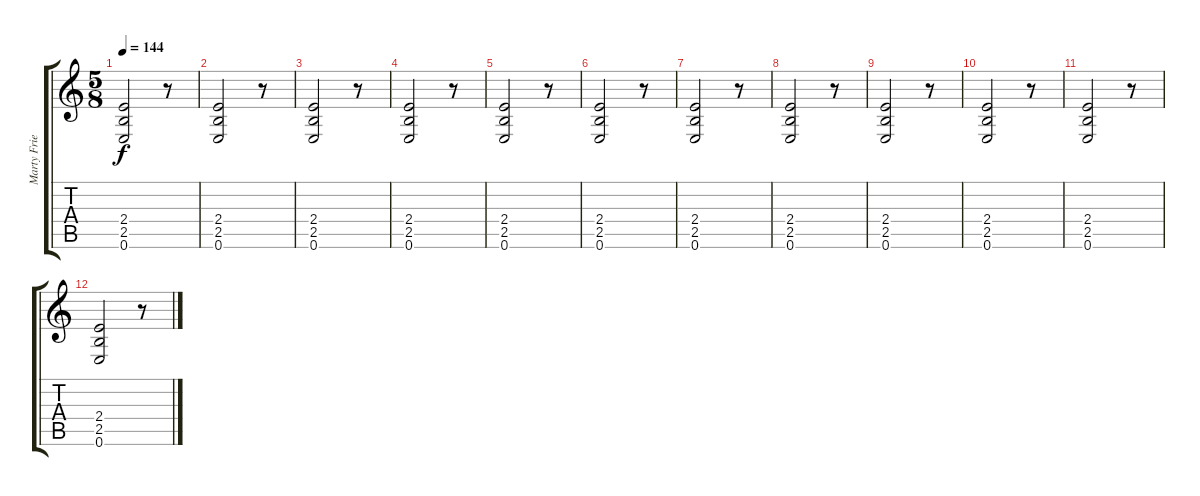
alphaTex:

\track ("Marty Friedman" "Marty Frie") {instrument distortionguitar}
\staff {score tabs}
\tuning (E4 B3 G3 D3 A2 E2) {hide}
\ts (5 8)
\tempo 144
\clef g2
\ks c
(2.4 2.5 0.6).2{dy f volume 12} r.8 |
(2.4 2.5 0.6).2{volume 11} r.8 |
(2.4 2.5 0.6).2{volume 10} r.8 |
(2.4 2.5 0.6).2{volume 9} r.8 |
(2.4 2.5 0.6).2{volume 8} r.8 |
(2.4 2.5 0.6).2{volume 7} r.8 |
(2.4 2.5 0.6).2{volume 6} r.8 |
(2.4 2.5 0.6).2{volume 5} r.8 |
(2.4 2.5 0.6).2{volume 4} r.8 |
(2.4 2.5 0.6).2{volume 3} r.8 |
(2.4 2.5 0.6).2{volume 2} r.8 |
(2.4 2.5 0.6).2{volume 1} r.8
